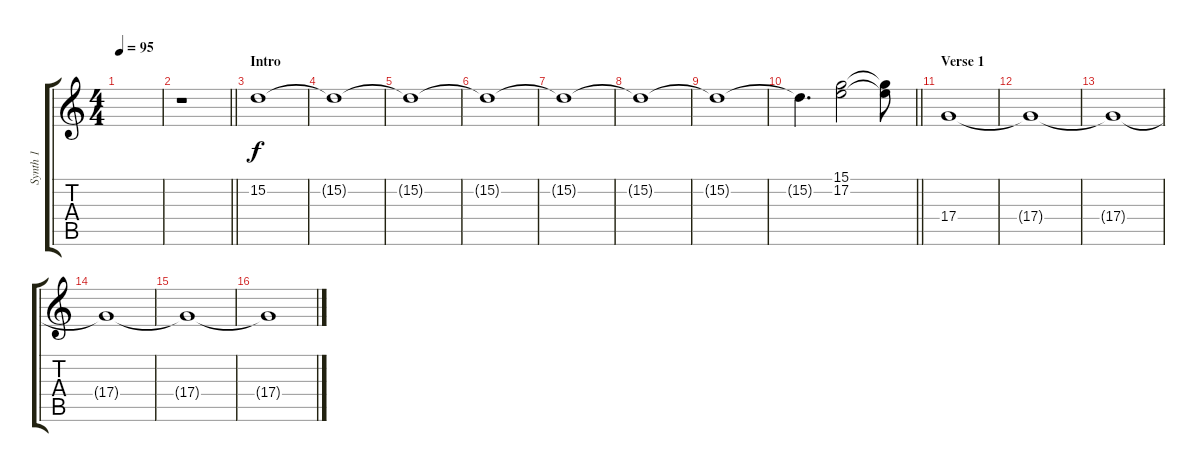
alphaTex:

\track ("Synth 1" "Synth 1") {instrument pad3polysynth}
\staff {score tabs}
\tuning (E4 B3 G3 D3 A2 E2) {hide}
\ts (4 4)
\tempo 95
\clef g2
\ks c
|
\barLineRight lightlight
r.1 |
\section ("" "Intro")
15.2.1 |
15.2{t}.1 |
15.2{t}.1 |
15.2{t}.1 |
15.2{t}.1 |
15.2{t}.1 |
15.2{t}.1 |
\barLineRight lightlight
15.2{t}.4{d} (15.1 17.2).2 (15.1{t} 17.2{t}).8 |
\section ("" "Verse 1")
17.4.1 |
17.4{t}.1 |
17.4{t}.1 |
17.4{t}.1 |
17.4{t}.1 |
17.4{t}.1
